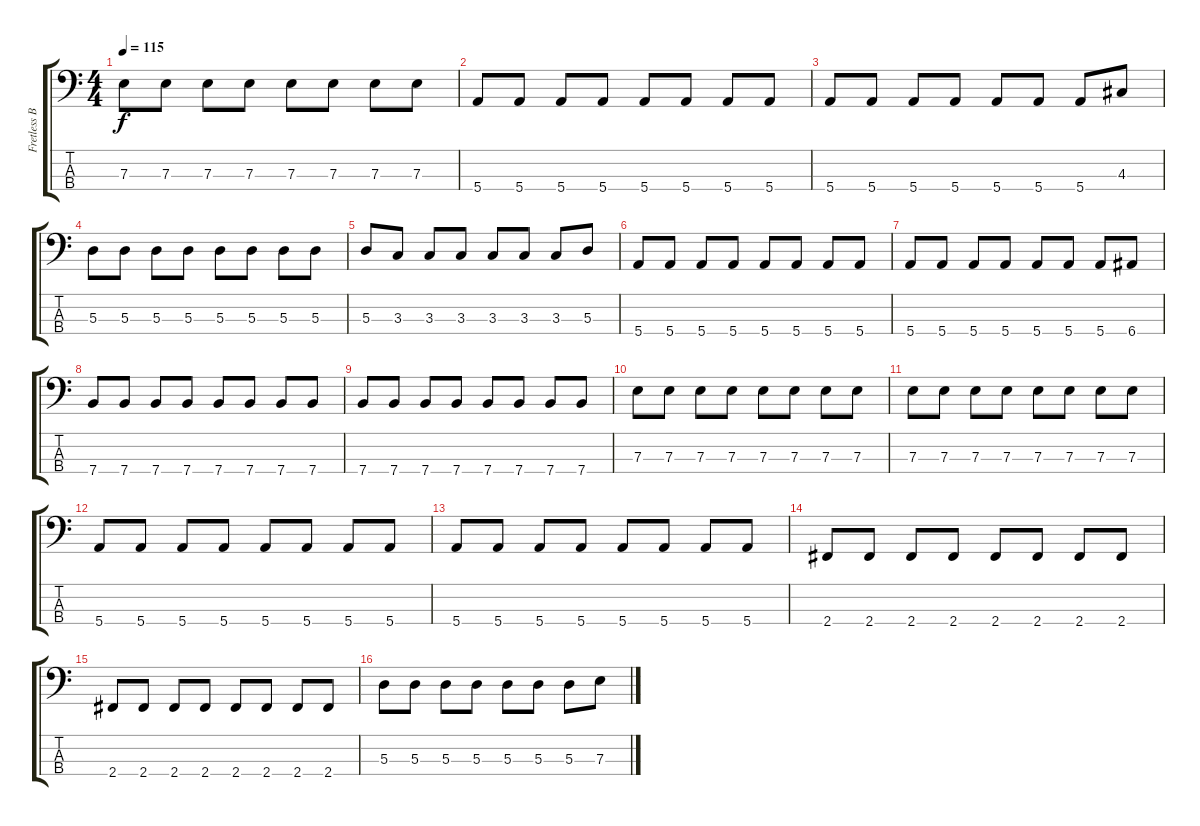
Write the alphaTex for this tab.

\track ("Fretless Bass       " "Fretless B") {instrument fretlessbass}
\staff {score tabs}
\tuning (G2 D2 A1 E1) {hide}
\ts (4 4)
\tempo 115
\clef f4
\ks c
7.3.8{dy f} 7.3.8 7.3.8 7.3.8 7.3.8 7.3.8 7.3.8 7.3.8 |
5.4.8 5.4.8 5.4.8 5.4.8 5.4.8 5.4.8 5.4.8 5.4.8 |
5.4.8 5.4.8 5.4.8 5.4.8 5.4.8 5.4.8 5.4.8 4.3.8 |
5.3.8 5.3.8 5.3.8 5.3.8 5.3.8 5.3.8 5.3.8 5.3.8 |
5.3.8 3.3.8 3.3.8 3.3.8 3.3.8 3.3.8 3.3.8 5.3.8 |
5.4.8 5.4.8 5.4.8 5.4.8 5.4.8 5.4.8 5.4.8 5.4.8 |
5.4.8 5.4.8 5.4.8 5.4.8 5.4.8 5.4.8 5.4.8 6.4.8 |
7.4.8 7.4.8 7.4.8 7.4.8 7.4.8 7.4.8 7.4.8 7.4.8 |
7.4.8 7.4.8 7.4.8 7.4.8 7.4.8 7.4.8 7.4.8 7.4.8 |
7.3.8 7.3.8 7.3.8 7.3.8 7.3.8 7.3.8 7.3.8 7.3.8 |
7.3.8 7.3.8 7.3.8 7.3.8 7.3.8 7.3.8 7.3.8 7.3.8 |
5.4.8 5.4.8 5.4.8 5.4.8 5.4.8 5.4.8 5.4.8 5.4.8 |
5.4.8 5.4.8 5.4.8 5.4.8 5.4.8 5.4.8 5.4.8 5.4.8 |
2.4.8 2.4.8 2.4.8 2.4.8 2.4.8 2.4.8 2.4.8 2.4.8 |
2.4.8 2.4.8 2.4.8 2.4.8 2.4.8 2.4.8 2.4.8 2.4.8 |
5.3.8 5.3.8 5.3.8 5.3.8 5.3.8 5.3.8 5.3.8 7.3.8
